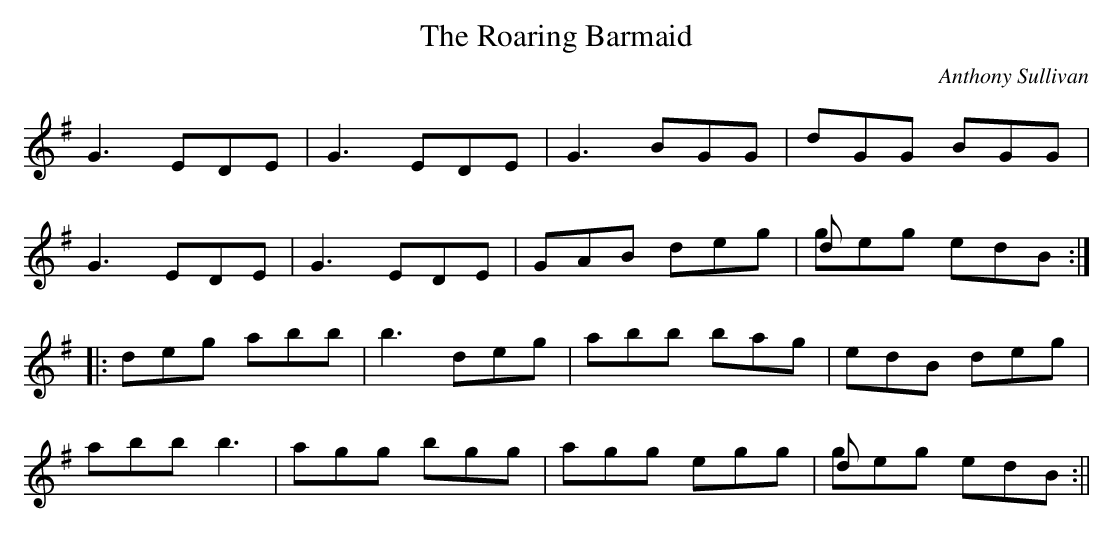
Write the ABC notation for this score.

X:1
T:Roaring Barmaid, The
C:Anthony Sullivan
L:1/8
K:G
G3 EDE|G3 EDE|G3 BGG|dGG BGG|
G3 EDE|G3 EDE|GAB deg|d&gt;eg edB:|
|:deg abb|b3 deg|abb bag|edB deg|
abb b3|agg bgg|agg egg|d&gt;eg edB:||
